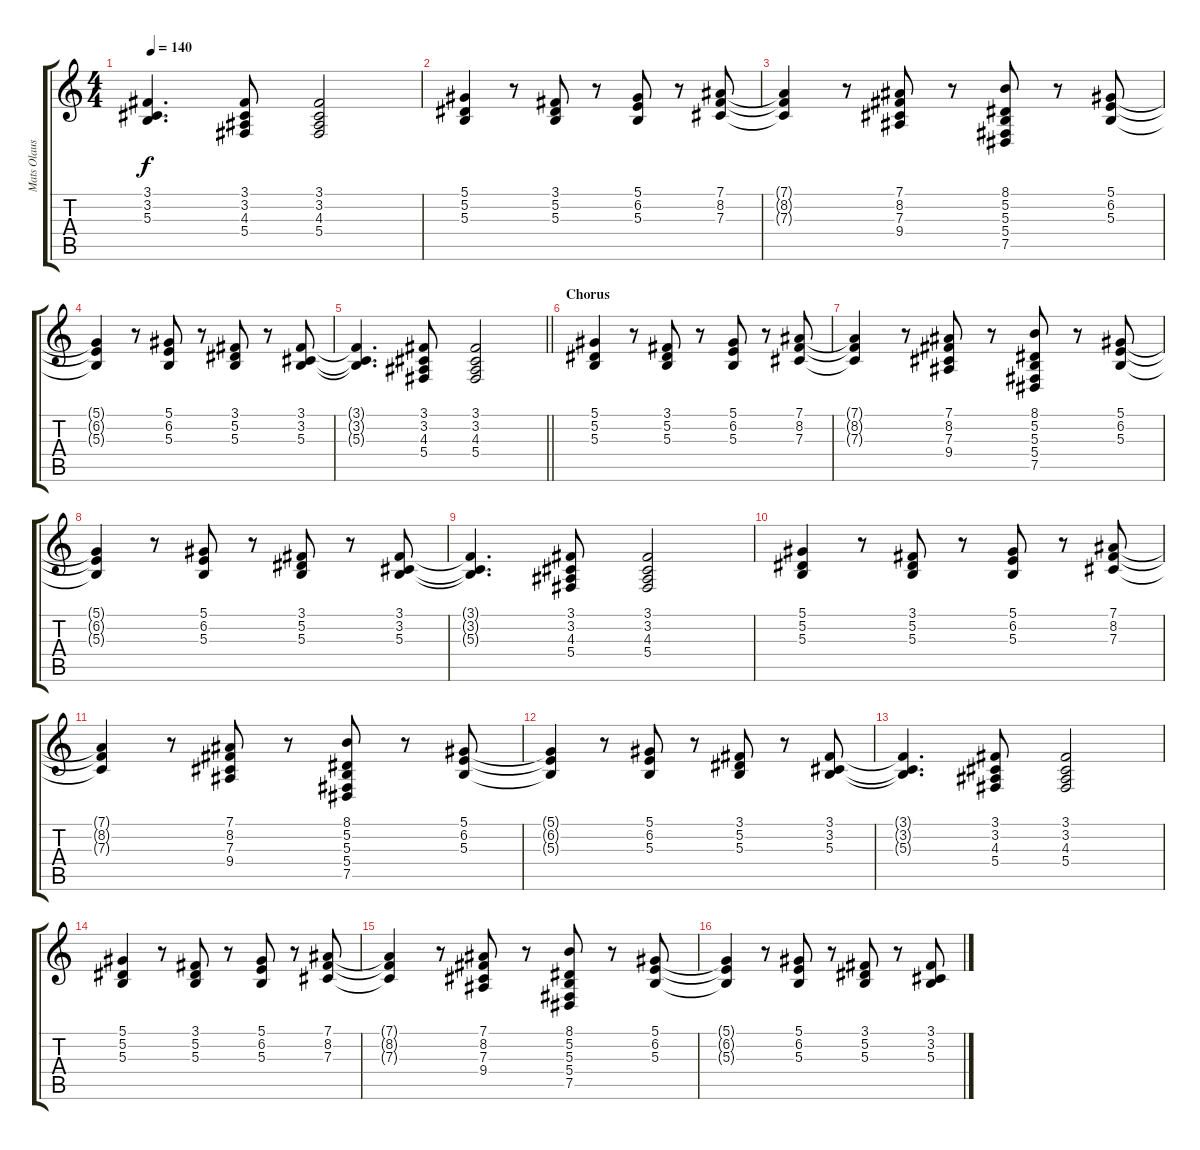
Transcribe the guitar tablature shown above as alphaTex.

\track ("Mats Olausson" "Mats Olaus") {instrument electricgrandpiano}
\staff {score tabs}
\tuning (Eb4 Bb3 Gb3 Db3 Ab2 Eb2) {hide}
\ts (4 4)
\tempo 140
\clef g2
\ks c
(3.1{t} 3.2{t} 5.3{t}).4{d dy f} (3.1 3.2 4.3 5.4).8 (3.1 3.2 4.3 5.4).2 |
(5.1 5.2 5.3).4 r.8 (3.1 5.2 5.3).8 r.8 (5.1 6.2 5.3).8 r.8 (7.1 8.2 7.3).8 |
(7.1{t} 8.2{t} 7.3{t}).4 r.8 (7.1 8.2 7.3 9.4).8 r.8 (8.1 5.2 5.3 5.4 7.5).8 r.8 (5.1 6.2 5.3).8 |
(5.1{t} 6.2{t} 5.3{t}).4 r.8 (5.1 6.2 5.3).8 r.8 (3.1 5.2 5.3).8 r.8 (3.1 3.2 5.3).8 |
\barLineRight lightlight
(3.1{t} 3.2{t} 5.3{t}).4{d} (3.1 3.2 4.3 5.4).8 (3.1 3.2 4.3 5.4).2 |
\section ("" "Chorus")
(5.1 5.2 5.3).4 r.8 (3.1 5.2 5.3).8 r.8 (5.1 6.2 5.3).8 r.8 (7.1 8.2 7.3).8 |
(7.1{t} 8.2{t} 7.3{t}).4 r.8 (7.1 8.2 7.3 9.4).8 r.8 (8.1 5.2 5.3 5.4 7.5).8 r.8 (5.1 6.2 5.3).8 |
(5.1{t} 6.2{t} 5.3{t}).4 r.8 (5.1 6.2 5.3).8 r.8 (3.1 5.2 5.3).8 r.8 (3.1 3.2 5.3).8 |
(3.1{t} 3.2{t} 5.3{t}).4{d} (3.1 3.2 4.3 5.4).8 (3.1 3.2 4.3 5.4).2 |
(5.1 5.2 5.3).4 r.8 (3.1 5.2 5.3).8 r.8 (5.1 6.2 5.3).8 r.8 (7.1 8.2 7.3).8 |
(7.1{t} 8.2{t} 7.3{t}).4 r.8 (7.1 8.2 7.3 9.4).8 r.8 (8.1 5.2 5.3 5.4 7.5).8 r.8 (5.1 6.2 5.3).8 |
(5.1{t} 6.2{t} 5.3{t}).4 r.8 (5.1 6.2 5.3).8 r.8 (3.1 5.2 5.3).8 r.8 (3.1 3.2 5.3).8 |
(3.1{t} 3.2{t} 5.3{t}).4{d} (3.1 3.2 4.3 5.4).8 (3.1 3.2 4.3 5.4).2 |
(5.1 5.2 5.3).4 r.8 (3.1 5.2 5.3).8 r.8 (5.1 6.2 5.3).8 r.8 (7.1 8.2 7.3).8 |
(7.1{t} 8.2{t} 7.3{t}).4 r.8 (7.1 8.2 7.3 9.4).8 r.8 (8.1 5.2 5.3 5.4 7.5).8 r.8 (5.1 6.2 5.3).8 |
(5.1{t} 6.2{t} 5.3{t}).4 r.8 (5.1 6.2 5.3).8 r.8 (3.1 5.2 5.3).8 r.8 (3.1 3.2 5.3).8
